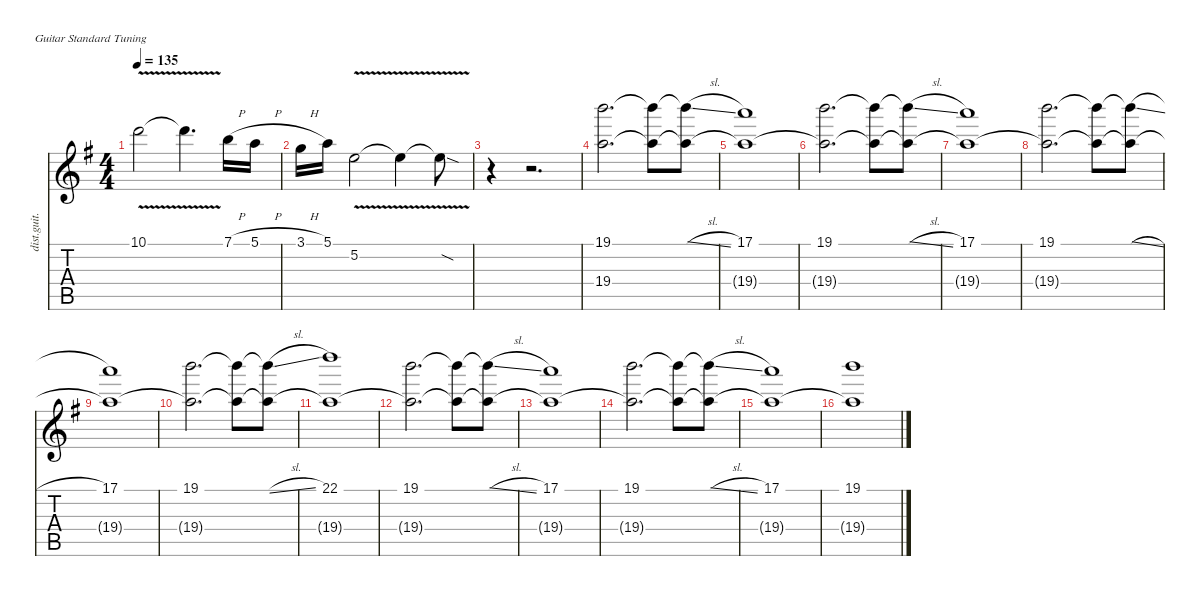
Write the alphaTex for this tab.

\defaultSystemsLayout 4
\hideDynamics
\bracketExtendMode nobrackets
\track ("GT3" "dist.guit.") {instrument distortionguitar}
\staff {score tabs}
\tuning (E4 B3 G3 D3 A2 E2)
\ts (4 4)
\tempo 135
\clef g2
\ks eminor
10.1{v acc forcenatural}.2{dy mf beam Down} 10.1{v t acc forcenatural}.4{d beam Down} 7.1{h acc forcenatural}.16{beam Down} 5.1{h acc forcenatural}.16{beam Down} |
3.1{h acc forcenatural}.16{beam Down} 5.1{acc forcenatural}.16{beam Down} 5.2{v acc forcenatural}.2{beam Down} 5.2{v t acc forcenatural}.4{beam Down} 5.2{v sod t acc forcenatural}.8{beam Down} |
r.4{beam Down} r.2{d beam Down} |
(19.1{acc forcenatural} 19.4{acc forcenatural}).2{d beam Down} (19.1{t acc forcenatural} 19.4{t acc forcenatural}).8{beam Down} (19.1{sl t acc forcenatural} 19.4{t acc forcenatural}).8{beam Down} |
(17.1{acc forcenatural} 19.4{t acc forcenatural}).1{beam Down} |
(19.1{acc forcenatural} 19.4{t acc forcenatural}).2{d beam Down} (19.1{t acc forcenatural} 19.4{t acc forcenatural}).8{beam Down} (19.1{sl t acc forcenatural} 19.4{t acc forcenatural}).8{beam Down} |
(17.1{acc forcenatural} 19.4{t acc forcenatural}).1{beam Down} |
(19.1{acc forcenatural} 19.4{t acc forcenatural}).2{d beam Down} (19.1{t acc forcenatural} 19.4{t acc forcenatural}).8{beam Down} (19.1{sl t acc forcenatural} 19.4{t acc forcenatural}).8{beam Down} |
(17.1{acc forcenatural} 19.4{t acc forcenatural}).1{beam Down} |
(19.1{acc forcenatural} 19.4{t acc forcenatural}).2{d beam Down} (19.1{t acc forcenatural} 19.4{t acc forcenatural}).8{beam Down} (19.1{sl t acc forcenatural} 19.4{t acc forcenatural}).8{beam Down} |
(22.1{acc forcenatural} 19.4{t acc forcenatural}).1{beam Down} |
(19.1{acc forcenatural} 19.4{t acc forcenatural}).2{d beam Down} (19.1{t acc forcenatural} 19.4{t acc forcenatural}).8{beam Down} (19.1{sl t acc forcenatural} 19.4{t acc forcenatural}).8{beam Down} |
(17.1{acc forcenatural} 19.4{t acc forcenatural}).1{beam Down} |
(19.1{acc forcenatural} 19.4{t acc forcenatural}).2{d beam Down} (19.1{t acc forcenatural} 19.4{t acc forcenatural}).8{beam Down} (19.1{sl t acc forcenatural} 19.4{t acc forcenatural}).8{beam Down} |
(17.1{acc forcenatural} 19.4{t acc forcenatural}).1{beam Down} |
(19.1{acc forcenatural} 19.4{t acc forcenatural}).1{beam Down}
